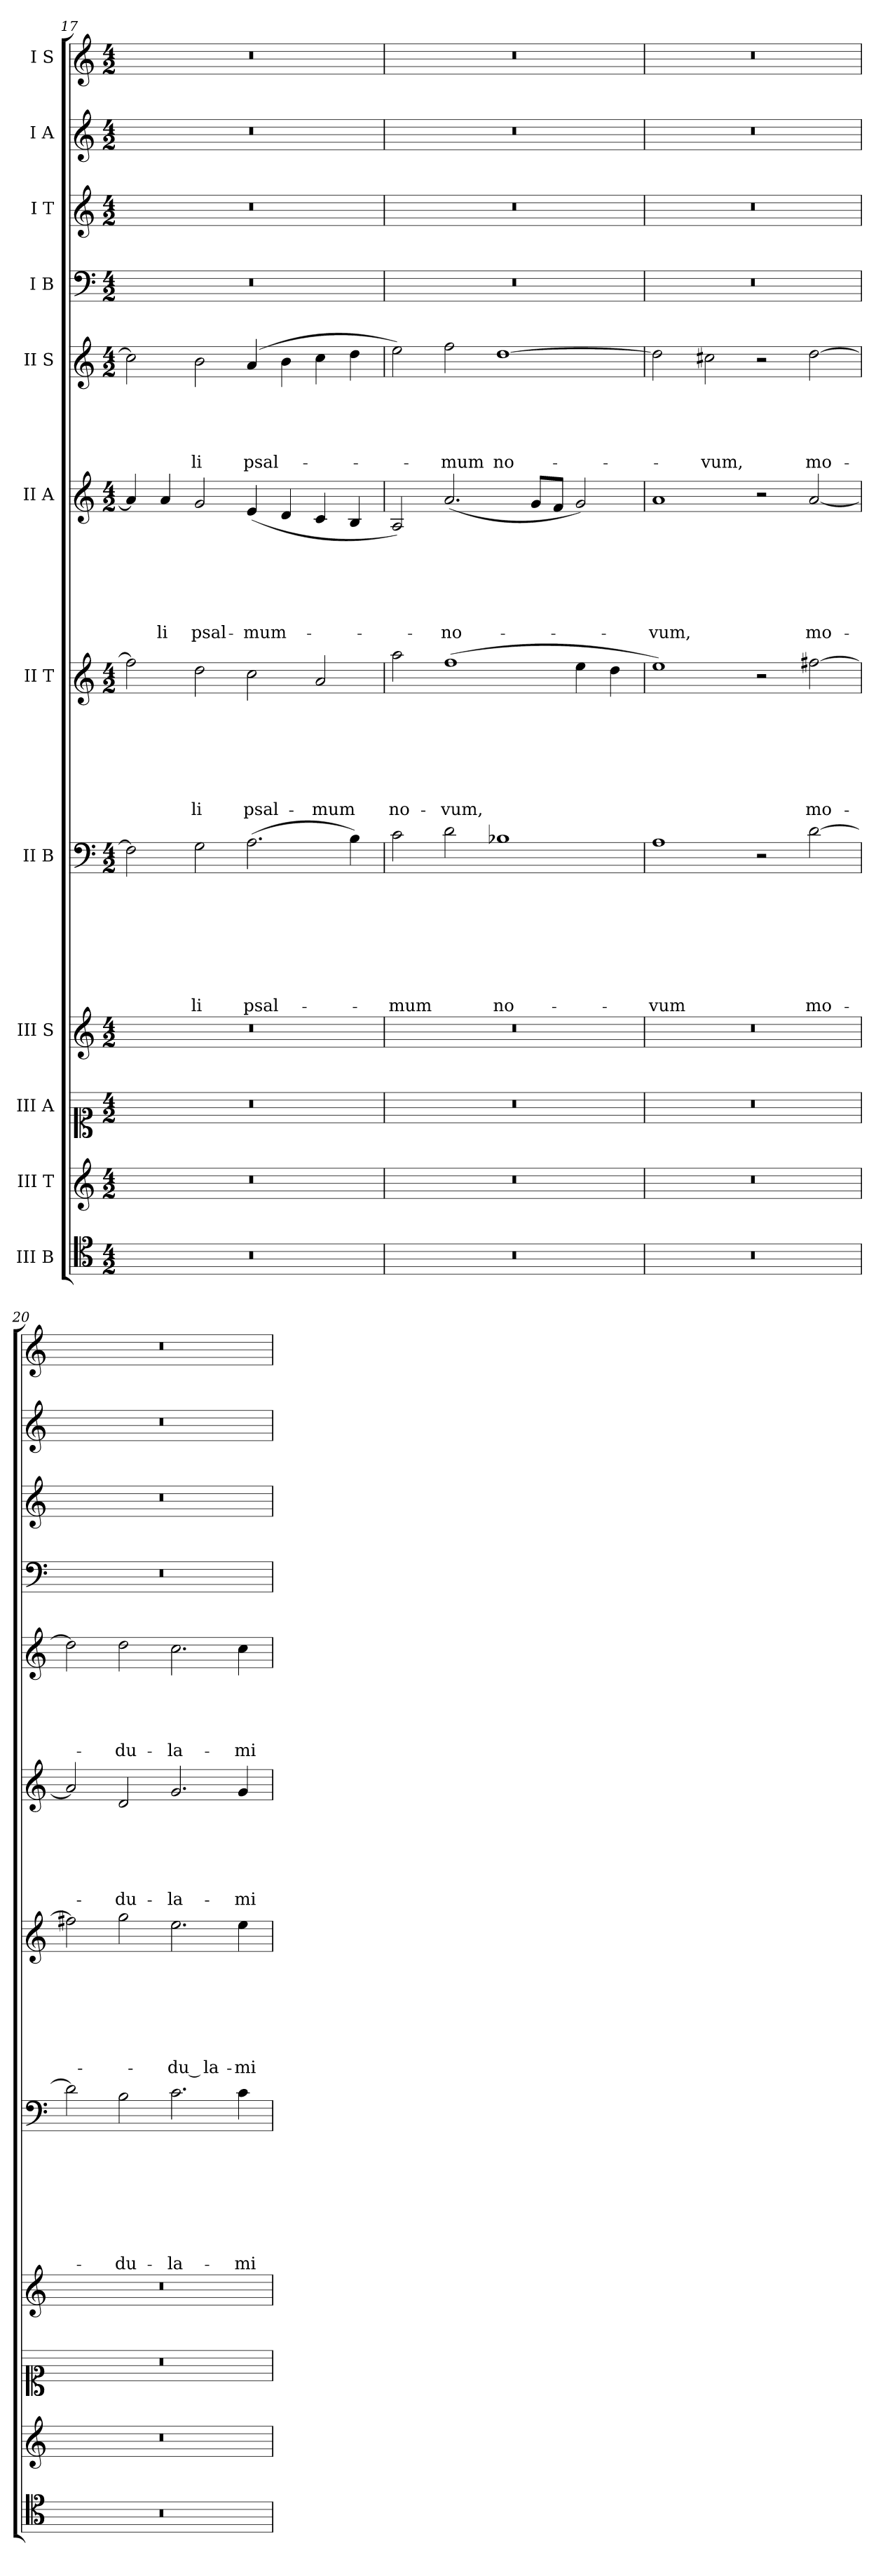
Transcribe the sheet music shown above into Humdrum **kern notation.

**kern	**kern	**kern	**kern	**kern	**text	**text	**text	**text	**text	**text	**text	**text	**kern	**text	**text	**text	**text	**text	**text	**text	**kern	**text	**text	**text	**text	**text	**text	**kern	**text	**text	**text	**text	**text	**kern	**kern	**kern	**kern
*part12	*part11	*part10	*part9	*part8	*part8	*part8	*part8	*part8	*part8	*part8	*part8	*part8	*part7	*part7	*part7	*part7	*part7	*part7	*part7	*part7	*part6	*part6	*part6	*part6	*part6	*part6	*part6	*part5	*part5	*part5	*part5	*part5	*part5	*part4	*part3	*part2	*part1
*staff12	*staff11	*staff10	*staff9	*staff8	*staff8	*staff8	*staff8	*staff8	*staff8	*staff8	*staff8	*staff8	*staff7	*staff7	*staff7	*staff7	*staff7	*staff7	*staff7	*staff7	*staff6	*staff6	*staff6	*staff6	*staff6	*staff6	*staff6	*staff5	*staff5	*staff5	*staff5	*staff5	*staff5	*staff4	*staff3	*staff2	*staff1
*I"III B	*I"III T	*I"III A	*I"III S	*I"II B	*	*	*	*	*	*	*	*	*I"II T	*	*	*	*	*	*	*	*I"II A	*	*	*	*	*	*	*I"II S	*	*	*	*	*	*I"I B	*I"I T	*I"I A	*I"I S
*clefC4	*clefG2	*clefC1	*clefG2	*clefF4	*	*	*	*	*	*	*	*	*clefG2	*	*	*	*	*	*	*	*clefG2	*	*	*	*	*	*	*clefG2	*	*	*	*	*	*clefF4	*clefG2	*clefG2	*clefG2
*	*ITrd7c12	*	*	*	*	*	*	*	*	*	*	*	*ITrd7c12	*	*	*	*	*	*	*	*	*	*	*	*	*	*	*	*	*	*	*	*	*	*ITrd7c12	*	*
*k[]	*k[]	*k[]	*k[]	*k[]	*	*	*	*	*	*	*	*	*k[]	*	*	*	*	*	*	*	*k[]	*	*	*	*	*	*	*k[]	*	*	*	*	*	*k[]	*k[]	*k[]	*k[]
*C:	*C:	*C:	*C:	*C:	*	*	*	*	*	*	*	*	*C:	*	*	*	*	*	*	*	*C:	*	*	*	*	*	*	*C:	*	*	*	*	*	*C:	*C:	*C:	*C:
*M4/2	*M4/2	*M4/2	*M4/2	*M4/2	*	*	*	*	*	*	*	*	*M4/2	*	*	*	*	*	*	*	*M4/2	*	*	*	*	*	*	*M4/2	*	*	*	*	*	*M4/2	*M4/2	*M4/2	*M4/2
=17	=17	=17	=17	=17	=17	=17	=17	=17	=17	=17	=17	=17	=17	=17	=17	=17	=17	=17	=17	=17	=17	=17	=17	=17	=17	=17	=17	=17	=17	=17	=17	=17	=17	=17	=17	=17	=17
!LO:N:vis=1	!LO:N:vis=1	!LO:N:vis=1	!LO:N:vis=1	!	!	!	!	!	!	!	!	!	!	!	!	!	!	!	!	!	!	!	!	!	!	!	!	!	!	!	!	!	!	!LO:N:vis=1	!LO:N:vis=1	!LO:N:vis=1	!LO:N:vis=1
0r	0r	0r	0r	2F\]	.	.	.	.	.	.	.	.	2f\]	.	.	.	.	.	.	.	4a/]	.	.	.	.	.	.	2cc\]	.	.	.	.	.	0r	0r	0r	0r
!	!	!	!	!	!	!	!	!	!	!	!	!	!	!	!	!	!	!	!	!	!	!	!	!	!	!	!LO:LY:b	!	!	!	!	!	!	!	!	!	!
.	.	.	.	.	.	.	.	.	.	.	.	.	.	.	.	.	.	.	.	.	4a/	.	.	.	.	.	-li	.	.	.	.	.	.	.	.	.	.
!	!	!	!	!	!	!	!	!	!	!	!	!LO:LY:b	!	!	!	!	!	!	!	!LO:LY:b	!	!	!	!	!	!	!LO:LY:b	!	!	!	!	!	!LO:LY:b	!	!	!	!
.	.	.	.	2G\	.	.	.	.	.	.	.	-li	2d\	.	.	.	.	.	.	-li	2g/	.	.	.	.	.	psal-	2b\	.	.	.	.	-li	.	.	.	.
!	!	!	!	!	!	!	!	!	!	!	!	!LO:LY:b	!	!	!	!	!	!	!	!LO:LY:b	!	!	!	!	!	!	!LO:LY:b	!	!	!	!	!	!LO:LY:b	!	!	!	!
.	.	.	.	(>2.A\	.	.	.	.	.	.	.	psal-	2c\	.	.	.	.	.	.	psal-	(<4e/	.	.	.	.	.	-mum-	(<4a/	.	.	.	.	psal-	.	.	.	.
.	.	.	.	.	.	.	.	.	.	.	.	.	.	.	.	.	.	.	.	.	4d/	.	.	.	.	.	.	4b\	.	.	.	.	.	.	.	.	.
!	!	!	!	!	!	!	!	!	!	!	!	!	!	!	!	!	!	!	!	!LO:LY:b	!	!	!	!	!	!	!	!	!	!	!	!	!	!	!	!	!
.	.	.	.	.	.	.	.	.	.	.	.	.	2A/	.	.	.	.	.	.	-mum	4c/	.	.	.	.	.	.	4cc\	.	.	.	.	.	.	.	.	.
.	.	.	.	4B\)	.	.	.	.	.	.	.	.	.	.	.	.	.	.	.	.	4B/	.	.	.	.	.	.	4dd\	.	.	.	.	.	.	.	.	.
!!LO:PB:g=z
=18	=18	=18	=18	=18	=18	=18	=18	=18	=18	=18	=18	=18	=18	=18	=18	=18	=18	=18	=18	=18	=18	=18	=18	=18	=18	=18	=18	=18	=18	=18	=18	=18	=18	=18	=18	=18	=18
!LO:N:vis=1	!LO:N:vis=1	!LO:N:vis=1	!LO:N:vis=1	!	!	!	!	!	!	!	!	!LO:LY:b	!	!	!	!	!	!	!	!LO:LY:b	!	!	!	!	!	!	!	!	!	!	!	!	!	!LO:N:vis=1	!LO:N:vis=1	!LO:N:vis=1	!LO:N:vis=1
0r	0r	0r	0r	2c\	.	.	.	.	.	.	.	-mum	2a\	.	.	.	.	.	.	no-	2A/)	.	.	.	.	.	.	2ee\)	.	.	.	.	.	0r	0r	0r	0r
!	!	!	!	!	!	!	!	!	!	!	!	!	!	!	!	!	!	!	!	!LO:LY:b	!	!	!	!	!	!	!LO:LY:b	!	!	!	!	!	!LO:LY:b	!	!	!	!
.	.	.	.	2d\	.	.	.	.	.	.	.	.	(>1f	.	.	.	.	.	.	-vum,	(>2.a/	.	.	.	.	.	-no-	2ff\	.	.	.	.	-mum	.	.	.	.
!	!	!	!	!	!	!	!	!	!	!	!	!LO:LY:b	!	!	!	!	!	!	!	!	!	!	!	!	!	!	!	!	!	!	!	!	!LO:LY:b	!	!	!	!
.	.	.	.	1B-i	.	.	.	.	.	.	.	no-	.	.	.	.	.	.	.	.	.	.	.	.	.	.	.	[>1dd	.	.	.	.	no-	.	.	.	.
.	.	.	.	.	.	.	.	.	.	.	.	.	.	.	.	.	.	.	.	.	8g/L	.	.	.	.	.	.	.	.	.	.	.	.	.	.	.	.
.	.	.	.	.	.	.	.	.	.	.	.	.	.	.	.	.	.	.	.	.	8f/J	.	.	.	.	.	.	.	.	.	.	.	.	.	.	.	.
.	.	.	.	.	.	.	.	.	.	.	.	.	4e\	.	.	.	.	.	.	.	2g/)	.	.	.	.	.	.	.	.	.	.	.	.	.	.	.	.
.	.	.	.	.	.	.	.	.	.	.	.	.	4d\	.	.	.	.	.	.	.	.	.	.	.	.	.	.	.	.	.	.	.	.	.	.	.	.
=19	=19	=19	=19	=19	=19	=19	=19	=19	=19	=19	=19	=19	=19	=19	=19	=19	=19	=19	=19	=19	=19	=19	=19	=19	=19	=19	=19	=19	=19	=19	=19	=19	=19	=19	=19	=19	=19
!LO:N:vis=1	!LO:N:vis=1	!LO:N:vis=1	!LO:N:vis=1	!	!	!	!	!	!	!	!	!LO:LY:b	!	!	!	!	!	!	!	!	!	!	!	!	!	!	!LO:LY:b	!	!	!	!	!	!	!LO:N:vis=1	!LO:N:vis=1	!LO:N:vis=1	!LO:N:vis=1
0r	0r	0r	0r	1A	.	.	.	.	.	.	.	-vum	1e)	.	.	.	.	.	.	.	1a	.	.	.	.	.	-vum,	2dd\]	.	.	.	.	.	0r	0r	0r	0r
!	!	!	!	!	!	!	!	!	!	!	!	!	!	!	!	!	!	!	!	!	!	!	!	!	!	!	!	!	!	!	!	!	!LO:LY:b	!	!	!	!
.	.	.	.	.	.	.	.	.	.	.	.	.	.	.	.	.	.	.	.	.	.	.	.	.	.	.	.	2cc#X\	.	.	.	.	-vum,	.	.	.	.
.	.	.	.	2r	.	.	.	.	.	.	.	.	2r	.	.	.	.	.	.	.	2r	.	.	.	.	.	.	2r	.	.	.	.	.	.	.	.	.
!	!	!	!	!	!	!	!	!	!	!	!	!LO:LY:b	!	!	!	!	!	!	!	!LO:LY:b	!	!	!	!	!	!	!LO:LY:b	!	!	!	!	!	!LO:LY:b	!	!	!	!
.	.	.	.	[>2d\	.	.	.	.	.	.	.	mo-	[>2f#X\	.	.	.	.	.	.	mo-	[>2a/	.	.	.	.	.	mo-	[>2dd\	.	.	.	.	mo-	.	.	.	.
=20	=20	=20	=20	=20	=20	=20	=20	=20	=20	=20	=20	=20	=20	=20	=20	=20	=20	=20	=20	=20	=20	=20	=20	=20	=20	=20	=20	=20	=20	=20	=20	=20	=20	=20	=20	=20	=20
!LO:N:vis=1	!LO:N:vis=1	!LO:N:vis=1	!LO:N:vis=1	!	!	!	!	!	!	!	!	!	!	!	!	!	!	!	!	!	!	!	!	!	!	!	!	!	!	!	!	!	!	!LO:N:vis=1	!LO:N:vis=1	!LO:N:vis=1	!LO:N:vis=1
0r	0r	0r	0r	2d\]	.	.	.	.	.	.	.	.	2f#X\]	.	.	.	.	.	.	.	2a/]	.	.	.	.	.	.	2dd\]	.	.	.	.	.	0r	0r	0r	0r
!	!	!	!	!	!	!	!	!	!	!	!	!LO:LY:b	!	!	!	!	!	!	!	!	!	!	!	!	!	!	!LO:LY:b	!	!	!	!	!	!LO:LY:b	!	!	!	!
.	.	.	.	2B\	.	.	.	.	.	.	.	-du-	2g\	.	.	.	.	.	.	.	2d/	.	.	.	.	.	-du-	2dd\	.	.	.	.	-du-	.	.	.	.
!	!	!	!	!	!	!	!	!	!	!	!	!LO:LY:b	!	!	!	!	!	!	!	!LO:LY:b	!	!	!	!	!	!	!LO:LY:b	!	!	!	!	!	!LO:LY:b	!	!	!	!
.	.	.	.	2.c\	.	.	.	.	.	.	.	-la-	2.e\	.	.	.	.	.	.	-du­ la­-	2.g/	.	.	.	.	.	-la-	2.cc\	.	.	.	.	-la-	.	.	.	.
!	!	!	!	!	!	!	!	!	!	!	!	!LO:LY:b	!	!	!	!	!	!	!	!LO:LY:b	!	!	!	!	!	!	!LO:LY:b	!	!	!	!	!	!LO:LY:b	!	!	!	!
.	.	.	.	4c\	.	.	.	.	.	.	.	-mi-	4e\	.	.	.	.	.	.	-mi-	4g/	.	.	.	.	.	-mi-	4cc\	.	.	.	.	-mi-	.	.	.	.
=	=	=	=	=	=	=	=	=	=	=	=	=	=	=	=	=	=	=	=	=	=	=	=	=	=	=	=	=	=	=	=	=	=	=	=	=	=
*-	*-	*-	*-	*-	*-	*-	*-	*-	*-	*-	*-	*-	*-	*-	*-	*-	*-	*-	*-	*-	*-	*-	*-	*-	*-	*-	*-	*-	*-	*-	*-	*-	*-	*-	*-	*-	*-
